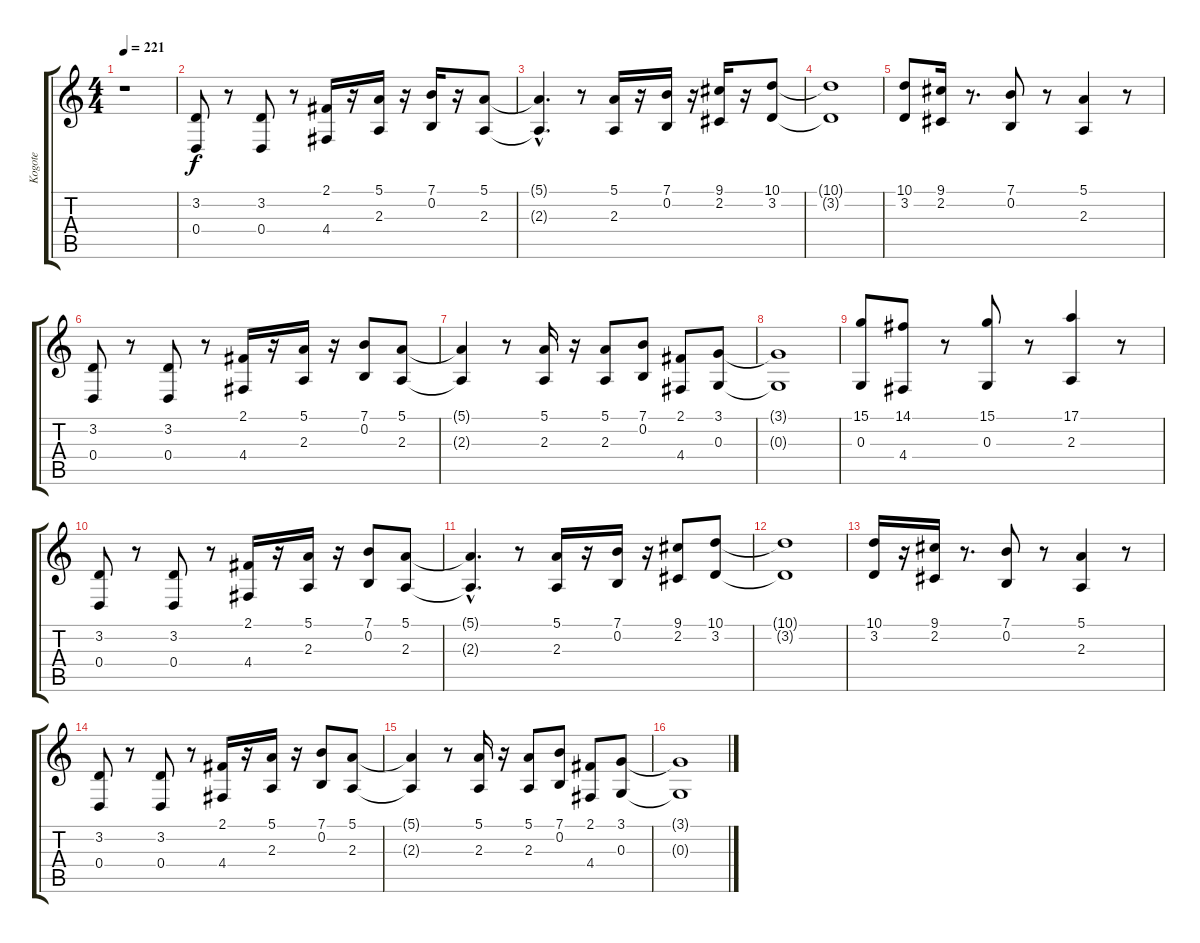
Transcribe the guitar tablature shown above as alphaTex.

\track ("Kogote" "Kogote") {instrument brasssection}
\staff {score tabs}
\tuning (E4 B3 G3 D3 A2 E2) {hide}
\ts (4 4)
\tempo 221
\clef g2
\ks c
r.1{dy f} |
(3.2 0.4).8 r.8 (3.2 0.4).8 r.8 (2.1 4.4).16 r.16 (5.1 2.3).16 r.16 (7.1 0.2).16 r.16 (5.1 2.3).8 |
(5.1{hac t} 2.3{hac t}).4{d} r.8 (5.1 2.3).16 r.16 (7.1 0.2).16 r.16 (9.1 2.2).16 r.16 (10.1 3.2).8 |
(10.1{t} 3.2{t}).1 |
(10.1 3.2).8 (9.1 2.2).16 r.8{d} (7.1 0.2).8 r.8 (5.1 2.3).4 r.8 |
(3.2 0.4).8 r.8 (3.2 0.4).8 r.8 (2.1 4.4).16 r.16 (5.1 2.3).16 r.16 (7.1 0.2).8 (5.1 2.3).8 |
(5.1{t} 2.3{t}).4 r.8 (5.1 2.3).16 r.16 (5.1 2.3).8 (7.1 0.2).8 (2.1 4.4).8 (3.1 0.3).8 |
(3.1{t} 0.3{t}).1 |
(15.1 0.3).8 (14.1 4.4).8 r.8 (15.1 0.3).8 r.8 (17.1 2.3).4 r.8 |
(3.2 0.4).8 r.8 (3.2 0.4).8 r.8 (2.1 4.4).16 r.16 (5.1 2.3).16 r.16 (7.1 0.2).8 (5.1 2.3).8 |
(5.1{hac t} 2.3{hac t}).4{d} r.8 (5.1 2.3).16 r.16 (7.1 0.2).16 r.16 (9.1 2.2).8 (10.1 3.2).8 |
(10.1{t} 3.2{t}).1 |
(10.1 3.2).16 r.16 (9.1 2.2).16 r.8{d} (7.1 0.2).8 r.8 (5.1 2.3).4 r.8 |
(3.2 0.4).8 r.8 (3.2 0.4).8 r.8 (2.1 4.4).16 r.16 (5.1 2.3).16 r.16 (7.1 0.2).8 (5.1 2.3).8 |
(5.1{t} 2.3{t}).4 r.8 (5.1 2.3).16 r.16 (5.1 2.3).8 (7.1 0.2).8 (2.1 4.4).8 (3.1 0.3).8 |
(3.1{t} 0.3{t}).1
